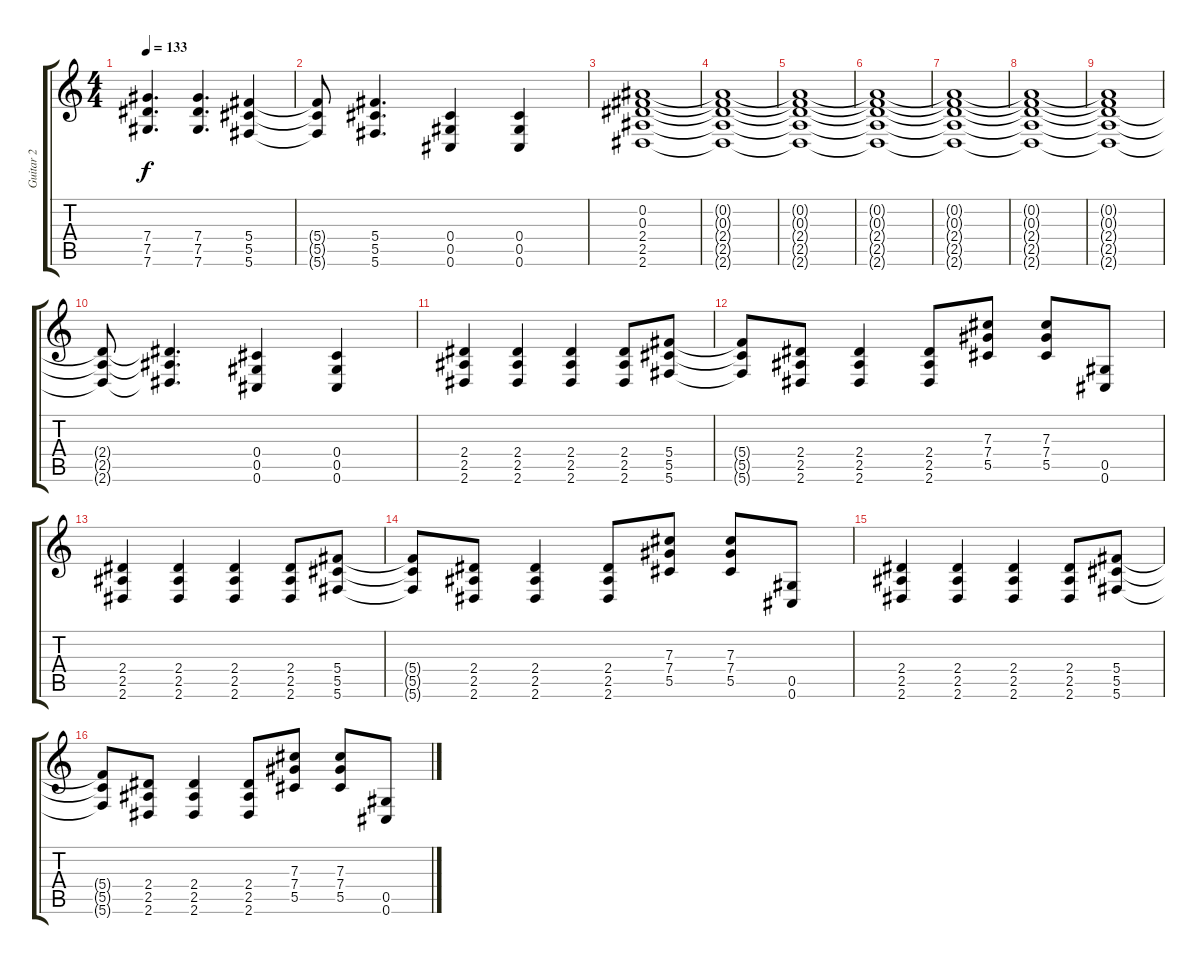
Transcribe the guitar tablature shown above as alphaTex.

\track ("Guitar 2" "Guitar 2") {instrument overdrivenguitar}
\staff {score tabs}
\tuning (Eb4 Bb3 Gb3 Db3 Ab2 Db2) {hide}
\ts (4 4)
\tempo 133
\clef g2
\ks c
(7.4 7.5 7.6).4{d dy f} (7.4 7.5 7.6).4{d} (5.4 5.5 5.6).4 |
(5.4{t} 5.5{t} 5.6{t}).8 (5.4 5.5 5.6).4{d} (0.4 0.5 0.6).4 (0.4 0.5 0.6).4 |
(0.2 0.3 2.4 2.5 2.6).1 |
(0.2{t} 0.3{t} 2.4{t} 2.5{t} 2.6{t}).1 |
(0.2{t} 0.3{t} 2.4{t} 2.5{t} 2.6{t}).1 |
(0.2{t} 0.3{t} 2.4{t} 2.5{t} 2.6{t}).1 |
(0.2{t} 0.3{t} 2.4{t} 2.5{t} 2.6{t}).1 |
(0.2{t} 0.3{t} 2.4{t} 2.5{t} 2.6{t}).1 |
(0.2{t} 0.3{t} 2.4{t} 2.5{t} 2.6{t}).1 |
(2.4{t} 2.5{t} 2.6{t}).8 (2.4{t} 2.5{t} 2.6{t}).4{d} (0.4 0.5 0.6).4 (0.4 0.5 0.6).4 |
(2.4 2.5 2.6).4 (2.4 2.5 2.6).4 (2.4 2.5 2.6).4 (2.4 2.5 2.6).8 (5.4 5.5 5.6).8 |
(5.4{t} 5.5{t} 5.6{t}).8 (2.4 2.5 2.6).8 (2.4 2.5 2.6).4 (2.4 2.5 2.6).8 (7.3 7.4 5.5).8 (7.3 7.4 5.5).8 (0.5 0.6).8 |
(2.4 2.5 2.6).4 (2.4 2.5 2.6).4 (2.4 2.5 2.6).4 (2.4 2.5 2.6).8 (5.4 5.5 5.6).8 |
(5.4{t} 5.5{t} 5.6{t}).8 (2.4 2.5 2.6).8 (2.4 2.5 2.6).4 (2.4 2.5 2.6).8 (7.3 7.4 5.5).8 (7.3 7.4 5.5).8 (0.5 0.6).8 |
(2.4 2.5 2.6).4 (2.4 2.5 2.6).4 (2.4 2.5 2.6).4 (2.4 2.5 2.6).8 (5.4 5.5 5.6).8 |
(5.4{t} 5.5{t} 5.6{t}).8 (2.4 2.5 2.6).8 (2.4 2.5 2.6).4 (2.4 2.5 2.6).8 (7.3 7.4 5.5).8 (7.3 7.4 5.5).8 (0.5 0.6).8
